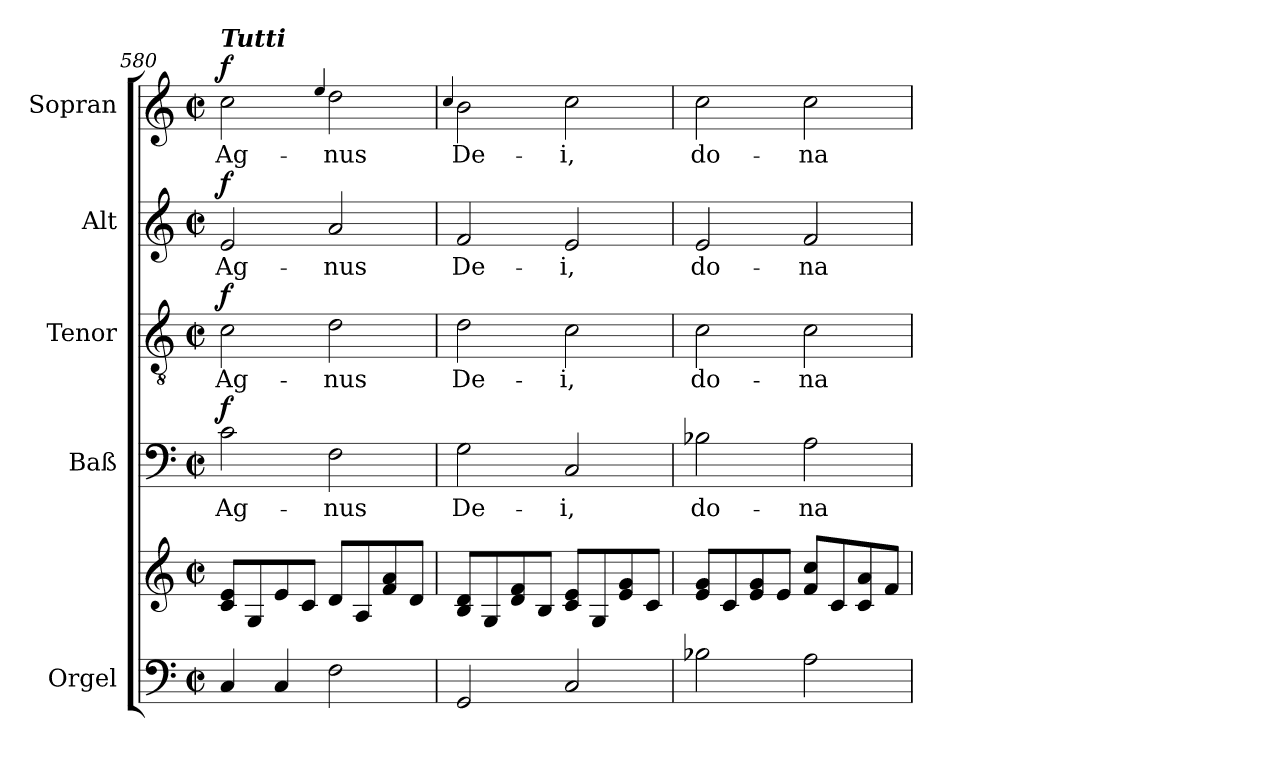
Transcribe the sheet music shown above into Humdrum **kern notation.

**kern	**kern	**kern	**text	**dynam	**kern	**text	**dynam	**kern	**text	**dynam	**kern	**text	**dynam
*part5	*part5	*part4	*part4	*part4	*part3	*part3	*part3	*part2	*part2	*part2	*part1	*part1	*part1
*staff6	*staff5	*staff4	*staff4	*staff4	*staff3	*staff3	*staff3	*staff2	*staff2	*staff2	*staff1	*staff1	*staff1
*I"Orgel	*	*I"Baß	*	*	*I"Tenor	*	*	*I"Alt	*	*	*I"Sopran	*	*
*clefF4	*clefG2	*clefF4	*	*	*clefGv2	*	*	*clefG2	*	*	*clefG2	*	*
*k[]	*k[]	*k[]	*	*	*k[]	*	*	*k[]	*	*	*k[]	*	*
*C:	*C:	*C:	*	*	*C:	*	*	*C:	*	*	*C:	*	*
*M2/2	*M2/2	*M2/2	*	*	*M2/2	*	*	*M2/2	*	*	*M2/2	*	*
*met(c|)	*met(c|)	*met(c|)	*	*	*met(c|)	*	*	*met(c|)	*	*	*met(c|)	*	*
=580	=580	=580	=580	=580	=580	=580	=580	=580	=580	=580	=580	=580	=580
!	!	!	!	!	!	!	!	!	!	!	!LO:TX:a:Bi:t=Tutti	!	!
!	!	!	!LO:LY:b	!LO:DY:a	!	!LO:LY:b	!LO:DY:a	!	!LO:LY:b	!LO:DY:a	!	!LO:LY:b	!LO:DY:a
4C/	8c/ 8e/L	2c\	Ag-	f	2c\	Ag-	f	2e/	Ag-	f	2cc\	Ag-	f
.	8G/	.	.	.	.	.	.	.	.	.	.	.	.
4C/	8e/	.	.	.	.	.	.	.	.	.	.	.	.
.	8c/J	.	.	.	.	.	.	.	.	.	.	.	.
.	.	.	.	.	.	.	.	.	.	.	4qqee/	.	.
!	!	!	!LO:LY:b	!	!	!LO:LY:b	!	!	!LO:LY:b	!	!	!LO:LY:b	!
2F\	8d/L	2F\	-nus	.	2d\	-nus	.	2a/	-nus	.	2dd\	-nus	.
.	8A/	.	.	.	.	.	.	.	.	.	.	.	.
.	8f/ 8a/	.	.	.	.	.	.	.	.	.	.	.	.
.	8d/J	.	.	.	.	.	.	.	.	.	.	.	.
=581	=581	=581	=581	=581	=581	=581	=581	=581	=581	=581	=581	=581	=581
.	.	.	.	.	.	.	.	.	.	.	4qqcc/	.	.
!	!	!	!LO:LY:b	!	!	!LO:LY:b	!	!	!LO:LY:b	!	!	!LO:LY:b	!
2GG/	8B/ 8d/L	2G\	De-	.	2d\	De-	.	2f/	De-	.	2b\	De-	.
.	8G/	.	.	.	.	.	.	.	.	.	.	.	.
.	8d/ 8f/	.	.	.	.	.	.	.	.	.	.	.	.
.	8B/J	.	.	.	.	.	.	.	.	.	.	.	.
!	!	!	!LO:LY:b	!	!	!LO:LY:b	!	!	!LO:LY:b	!	!	!LO:LY:b	!
2C/	8c/ 8e/L	2C/	-i,	.	2c\	-i,	.	2e/	-i,	.	2cc\	-i,	.
.	8G/	.	.	.	.	.	.	.	.	.	.	.	.
.	8e/ 8g/	.	.	.	.	.	.	.	.	.	.	.	.
.	8c/J	.	.	.	.	.	.	.	.	.	.	.	.
!!LO:LB:g=z
=582	=582	=582	=582	=582	=582	=582	=582	=582	=582	=582	=582	=582	=582
!	!	!	!LO:LY:b	!	!	!LO:LY:b	!	!	!LO:LY:b	!	!	!LO:LY:b	!
2B-X\	8e/ 8g/L	2B-X\	do-	.	2c\	do-	.	2e/	do-	.	2cc\	do-	.
.	8c/	.	.	.	.	.	.	.	.	.	.	.	.
.	8e/ 8g/	.	.	.	.	.	.	.	.	.	.	.	.
.	8e/J	.	.	.	.	.	.	.	.	.	.	.	.
!	!	!	!LO:LY:b	!	!	!LO:LY:b	!	!	!LO:LY:b	!	!	!LO:LY:b	!
2A\	8f/ 8cc/L	2A\	-na	.	2c\	-na	.	2f/	-na	.	2cc\	-na	.
.	8c/	.	.	.	.	.	.	.	.	.	.	.	.
.	8c/ 8a/	.	.	.	.	.	.	.	.	.	.	.	.
.	8f/J	.	.	.	.	.	.	.	.	.	.	.	.
=	=	=	=	=	=	=	=	=	=	=	=	=	=
*-	*-	*-	*-	*-	*-	*-	*-	*-	*-	*-	*-	*-	*-
